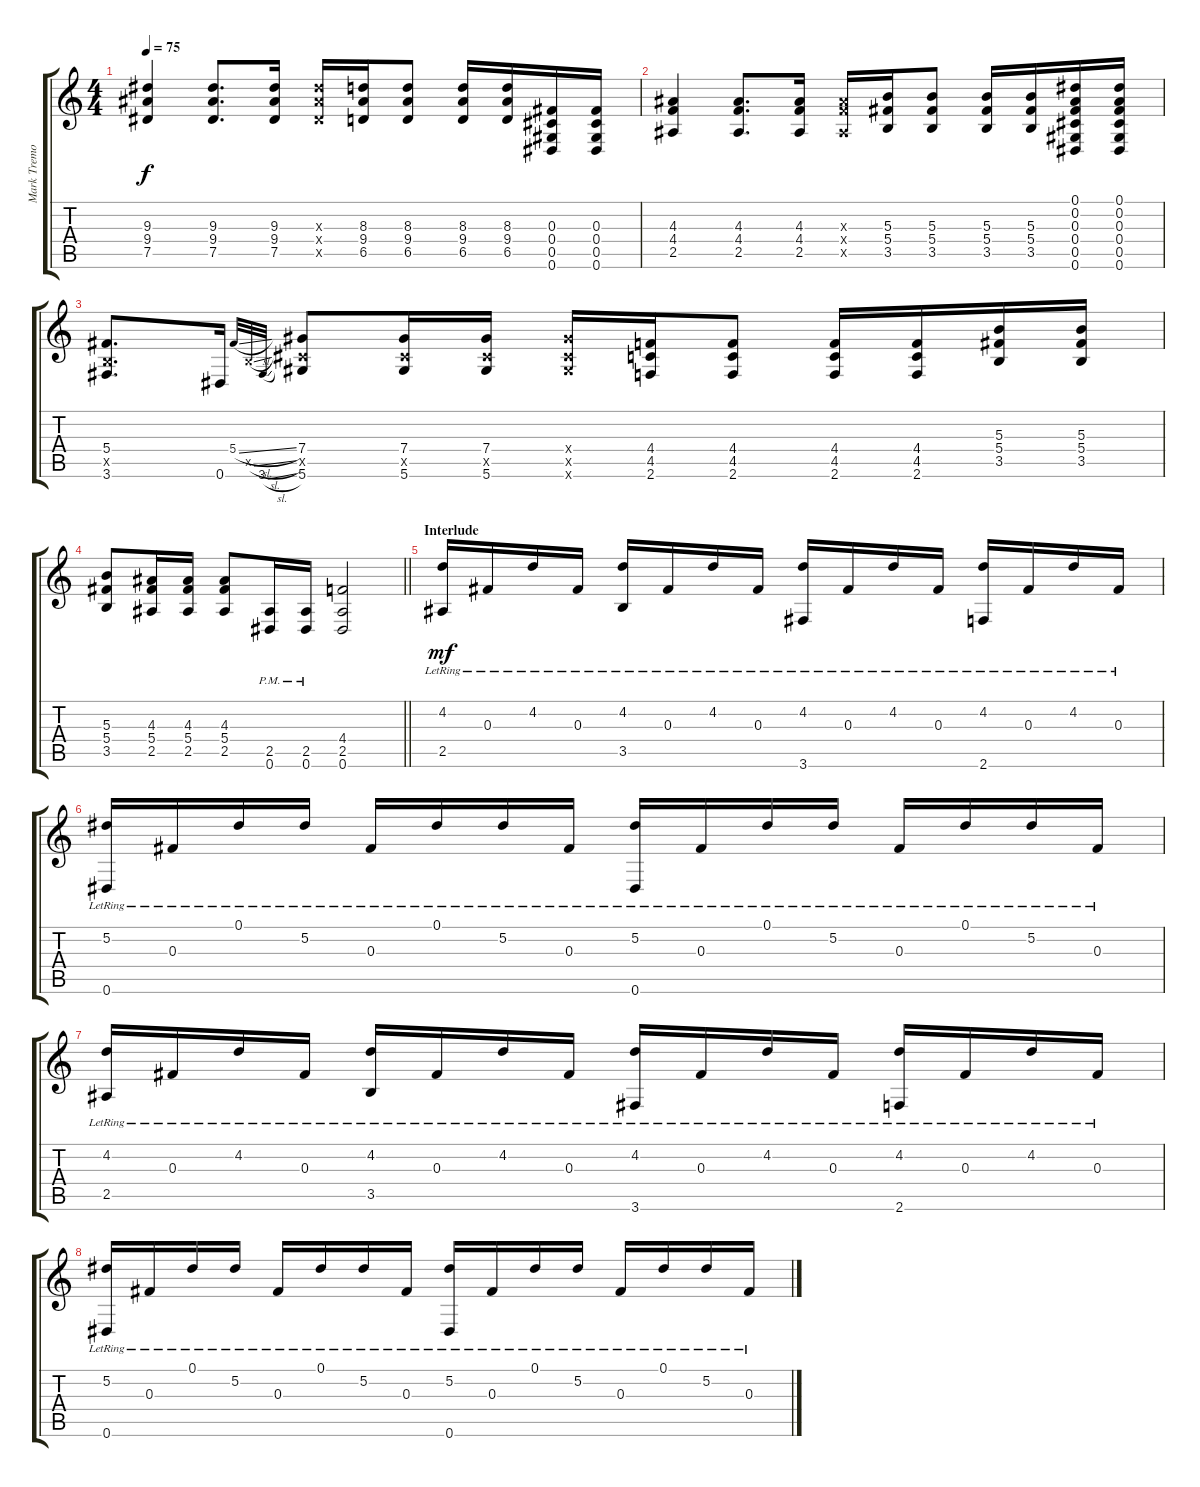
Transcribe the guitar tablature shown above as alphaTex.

\track ("Mark Tremonti" "Mark Tremo") {instrument electricguitarclean}
\staff {score tabs}
\tuning (Eb4 Bb3 Gb3 Db3 Ab2 Eb2) {hide}
\ts (4 4)
\tempo 75
\clef g2
\ks c
(9.3 9.4 7.5).4{dy f} (9.3 9.4 7.5).8{d} (9.3 9.4 7.5).16 (9.3{x} 9.4{x} 7.5{x}).16 (8.3 9.4 6.5).16 (8.3 9.4 6.5).8 (8.3 9.4 6.5).16 (8.3 9.4 6.5).16 (0.3 0.4 0.5 0.6).16 (0.3 0.4 0.5 0.6).16 |
(4.3 4.4 2.5).4 (4.3 4.4 2.5).8{d} (4.3 4.4 2.5).16 (4.3{x} 4.4{x} 2.5{x}).16 (5.3 5.4 3.5).16 (5.3 5.4 3.5).8 (5.3 5.4 3.5).16 (5.3 5.4 3.5).16 (0.1 0.2 0.3 0.4 0.5 0.6).16 (0.1 0.2 0.3 0.4 0.5 0.6).16 |
(5.4 3.5{x} 3.6).8{d} 0.6.16 5.4{sl}.32{gr onbeat} 3.5{sl x}.32{gr onbeat} 3.6{sl}.32{gr onbeat} (7.4 5.5{x} 5.6).8 (7.4 5.5{x} 5.6).16 (7.4 5.5{x} 5.6).16 (7.4{x} 5.5{x} 5.6{x}).16 (4.4 4.5 2.6).16 (4.4 4.5 2.6).8 (4.4 4.5 2.6).16 (4.4 4.5 2.6).16 (5.3 5.4 3.5).16 (5.3 5.4 3.5).16 |
\barLineRight lightlight
(5.3 5.4 3.5).8 (4.3 5.4 2.5).16 (4.3 5.4 2.5).16 (4.3 5.4 2.5).8 (2.5{pm} 0.6{pm}).16 (2.5{pm} 0.6{pm}).16 (4.4 2.5 0.6).2 |
\section ("" "Interlude")
(4.2{lr} 2.5{lr}).16{dy mf instrument electricguitarclean} 0.3{lr}.16 4.2{lr}.16 0.3{lr}.16 (4.2{lr} 3.5{lr}).16 0.3{lr}.16 4.2{lr}.16 0.3{lr}.16 (4.2{lr} 3.6{lr}).16 0.3{lr}.16 4.2{lr}.16 0.3{lr}.16 (4.2{lr} 2.6{lr}).16 0.3{lr}.16 4.2{lr}.16 0.3{lr}.16 |
(5.2{lr} 0.6{lr}).16 0.3{lr}.16 0.1{lr}.16 5.2{lr}.16 0.3{lr}.16 0.1{lr}.16 5.2{lr}.16 0.3{lr}.16 (5.2{lr} 0.6{lr}).16 0.3{lr}.16 0.1{lr}.16 5.2{lr}.16 0.3{lr}.16 0.1{lr}.16 5.2{lr}.16 0.3{lr}.16 |
(4.2{lr} 2.5{lr}).16 0.3{lr}.16 4.2{lr}.16 0.3{lr}.16 (4.2{lr} 3.5{lr}).16 0.3{lr}.16 4.2{lr}.16 0.3{lr}.16 (4.2{lr} 3.6{lr}).16 0.3{lr}.16 4.2{lr}.16 0.3{lr}.16 (4.2{lr} 2.6{lr}).16 0.3{lr}.16 4.2{lr}.16 0.3{lr}.16 |
(5.2{lr} 0.6{lr}).16 0.3{lr}.16 0.1{lr}.16 5.2{lr}.16 0.3{lr}.16 0.1{lr}.16 5.2{lr}.16 0.3{lr}.16 (5.2{lr} 0.6{lr}).16 0.3{lr}.16 0.1{lr}.16 5.2{lr}.16 0.3{lr}.16 0.1{lr}.16 5.2{lr}.16 0.3{lr}.16
